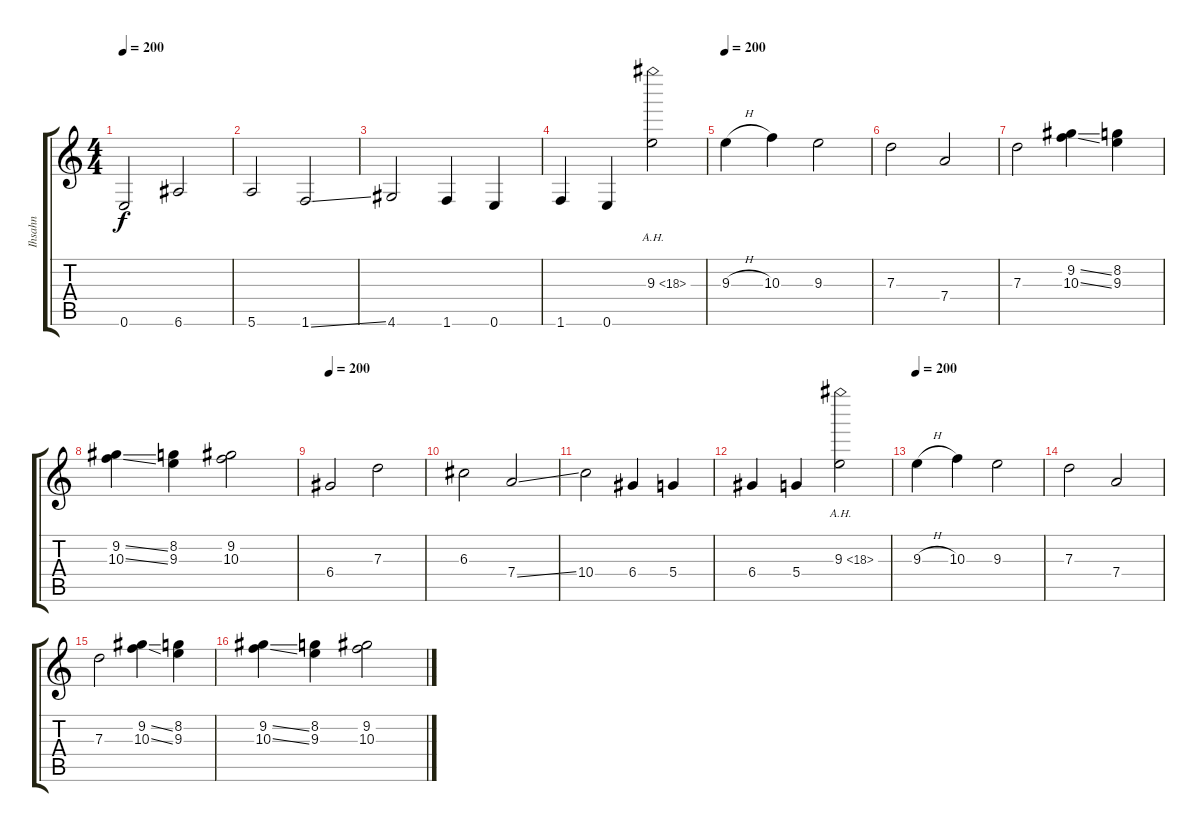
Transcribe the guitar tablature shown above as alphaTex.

\track ("Ihsahn" "Ihsahn") {instrument distortionguitar}
\staff {score tabs}
\tuning (E4 B3 G3 D3 A2 E2) {hide}
\ts (4 4)
\tempo 200
\clef g2
\ks c
0.6.2{dy f} 6.6.2 |
5.6.2 1.6{ss}.2 |
4.6.2 1.6.4 0.6.4 |
1.6.4 0.6.4 9.3{ah 9}.2 |
\tempo 200
9.3{h}.4 10.3.4 9.3.2 |
7.3.2 7.4.2 |
7.3.2 (9.2{ss} 10.3{ss}).4 (8.2 9.3).4 |
(9.2{ss} 10.3{ss}).4 (8.2 9.3).4 (9.2 10.3).2 |
\tempo 200
6.4.2 7.3.2 |
6.3.2 7.4{ss}.2 |
10.4.2 6.4.4 5.4.4 |
6.4.4 5.4.4 9.3{ah 9}.2 |
\tempo 200
9.3{h}.4 10.3.4 9.3.2 |
7.3.2 7.4.2 |
7.3.2 (9.2{ss} 10.3{ss}).4 (8.2 9.3).4 |
(9.2{ss} 10.3{ss}).4 (8.2 9.3).4 (9.2 10.3).2
